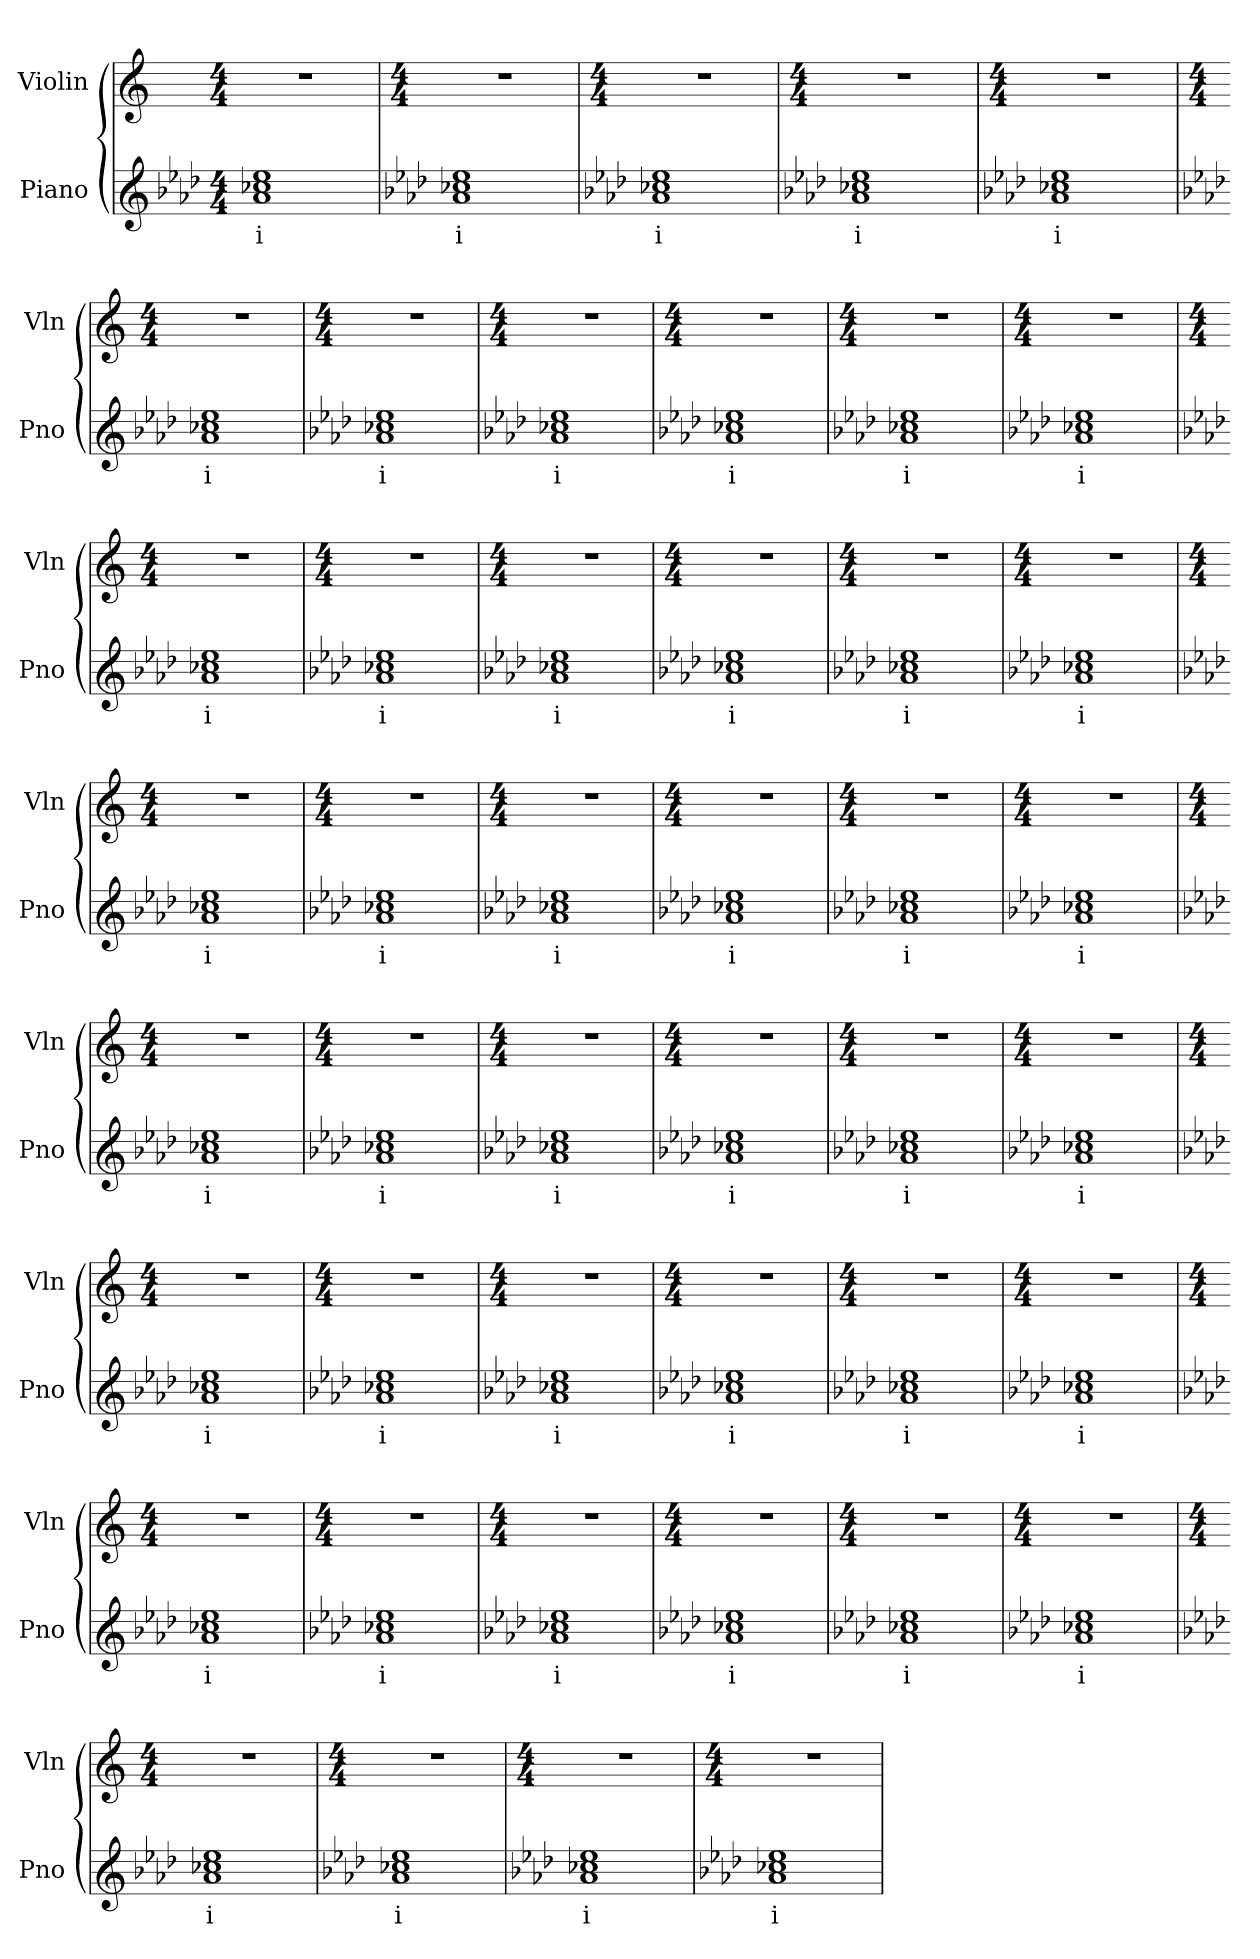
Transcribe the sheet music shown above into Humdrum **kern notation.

**kern	**text	**kern
*part2	*part2	*part1
*staff2	*staff2	*staff1
*I"Piano	*	*I"Violin
*I'Pno	*	*I'Vln
*	*	*clefG2
*k[b-e-a-d-]	*	*
*A-:	*	*
*M4/4	*	*M4/4
=	=	=
1a- 1cc-X 1ee-	i	1r
=	=	=
*k[b-e-a-d-]	*	*
*A-:	*	*
*	*	*M4/4
1a- 1cc-X 1ee-	i	1r
=	=	=
*k[b-e-a-d-]	*	*
*A-:	*	*
*	*	*M4/4
1a- 1cc-X 1ee-	i	1r
=	=	=
*k[b-e-a-d-]	*	*
*A-:	*	*
*	*	*M4/4
1a- 1cc-X 1ee-	i	1r
=	=	=
*k[b-e-a-d-]	*	*
*A-:	*	*
*	*	*M4/4
1a- 1cc-X 1ee-	i	1r
=	=	=
*k[b-e-a-d-]	*	*
*A-:	*	*
*	*	*M4/4
1a- 1cc-X 1ee-	i	1r
=	=	=
*k[b-e-a-d-]	*	*
*A-:	*	*
*	*	*M4/4
1a- 1cc-X 1ee-	i	1r
=	=	=
*k[b-e-a-d-]	*	*
*A-:	*	*
*	*	*M4/4
1a- 1cc-X 1ee-	i	1r
=	=	=
*k[b-e-a-d-]	*	*
*A-:	*	*
*	*	*M4/4
1a- 1cc-X 1ee-	i	1r
=	=	=
*k[b-e-a-d-]	*	*
*A-:	*	*
*	*	*M4/4
1a- 1cc-X 1ee-	i	1r
=	=	=
*k[b-e-a-d-]	*	*
*A-:	*	*
*	*	*M4/4
1a- 1cc-X 1ee-	i	1r
=	=	=
*k[b-e-a-d-]	*	*
*A-:	*	*
*	*	*M4/4
1a- 1cc-X 1ee-	i	1r
=	=	=
*k[b-e-a-d-]	*	*
*A-:	*	*
*	*	*M4/4
1a- 1cc-X 1ee-	i	1r
=	=	=
*k[b-e-a-d-]	*	*
*A-:	*	*
*	*	*M4/4
1a- 1cc-X 1ee-	i	1r
=	=	=
*k[b-e-a-d-]	*	*
*A-:	*	*
*	*	*M4/4
1a- 1cc-X 1ee-	i	1r
=	=	=
*k[b-e-a-d-]	*	*
*A-:	*	*
*	*	*M4/4
1a- 1cc-X 1ee-	i	1r
=	=	=
*k[b-e-a-d-]	*	*
*A-:	*	*
*	*	*M4/4
1a- 1cc-X 1ee-	i	1r
=	=	=
*k[b-e-a-d-]	*	*
*A-:	*	*
*	*	*M4/4
1a- 1cc-X 1ee-	i	1r
=	=	=
*k[b-e-a-d-]	*	*
*A-:	*	*
*	*	*M4/4
1a- 1cc-X 1ee-	i	1r
=	=	=
*k[b-e-a-d-]	*	*
*A-:	*	*
*	*	*M4/4
1a- 1cc-X 1ee-	i	1r
=	=	=
*k[b-e-a-d-]	*	*
*A-:	*	*
*	*	*M4/4
1a- 1cc-X 1ee-	i	1r
=	=	=
*k[b-e-a-d-]	*	*
*A-:	*	*
*	*	*M4/4
1a- 1cc-X 1ee-	i	1r
=	=	=
*k[b-e-a-d-]	*	*
*A-:	*	*
*	*	*M4/4
1a- 1cc-X 1ee-	i	1r
=	=	=
*k[b-e-a-d-]	*	*
*A-:	*	*
*	*	*M4/4
1a- 1cc-X 1ee-	i	1r
=	=	=
*k[b-e-a-d-]	*	*
*A-:	*	*
*	*	*M4/4
1a- 1cc-X 1ee-	i	1r
=	=	=
*k[b-e-a-d-]	*	*
*A-:	*	*
*	*	*M4/4
1a- 1cc-X 1ee-	i	1r
=	=	=
*k[b-e-a-d-]	*	*
*A-:	*	*
*	*	*M4/4
1a- 1cc-X 1ee-	i	1r
=	=	=
*k[b-e-a-d-]	*	*
*A-:	*	*
*	*	*M4/4
1a- 1cc-X 1ee-	i	1r
=	=	=
*k[b-e-a-d-]	*	*
*A-:	*	*
*	*	*M4/4
1a- 1cc-X 1ee-	i	1r
=	=	=
*k[b-e-a-d-]	*	*
*A-:	*	*
*	*	*M4/4
1a- 1cc-X 1ee-	i	1r
=	=	=
*k[b-e-a-d-]	*	*
*A-:	*	*
*	*	*M4/4
1a- 1cc-X 1ee-	i	1r
=	=	=
*k[b-e-a-d-]	*	*
*A-:	*	*
*	*	*M4/4
1a- 1cc-X 1ee-	i	1r
=	=	=
*k[b-e-a-d-]	*	*
*A-:	*	*
*	*	*M4/4
1a- 1cc-X 1ee-	i	1r
=	=	=
*k[b-e-a-d-]	*	*
*A-:	*	*
*	*	*M4/4
1a- 1cc-X 1ee-	i	1r
=	=	=
*k[b-e-a-d-]	*	*
*A-:	*	*
*	*	*M4/4
1a- 1cc-X 1ee-	i	1r
=	=	=
*k[b-e-a-d-]	*	*
*A-:	*	*
*	*	*M4/4
1a- 1cc-X 1ee-	i	1r
=	=	=
*k[b-e-a-d-]	*	*
*A-:	*	*
*	*	*M4/4
1a- 1cc-X 1ee-	i	1r
=	=	=
*k[b-e-a-d-]	*	*
*A-:	*	*
*	*	*M4/4
1a- 1cc-X 1ee-	i	1r
=	=	=
*k[b-e-a-d-]	*	*
*A-:	*	*
*	*	*M4/4
1a- 1cc-X 1ee-	i	1r
=	=	=
*k[b-e-a-d-]	*	*
*A-:	*	*
*	*	*M4/4
1a- 1cc-X 1ee-	i	1r
=	=	=
*k[b-e-a-d-]	*	*
*A-:	*	*
*	*	*M4/4
1a- 1cc-X 1ee-	i	1r
=	=	=
*k[b-e-a-d-]	*	*
*A-:	*	*
*	*	*M4/4
1a- 1cc-X 1ee-	i	1r
=	=	=
*k[b-e-a-d-]	*	*
*A-:	*	*
*	*	*M4/4
1a- 1cc-X 1ee-	i	1r
=	=	=
*k[b-e-a-d-]	*	*
*A-:	*	*
*	*	*M4/4
1a- 1cc-X 1ee-	i	1r
=	=	=
*k[b-e-a-d-]	*	*
*A-:	*	*
*	*	*M4/4
1a- 1cc-X 1ee-	i	1r
=	=	=
*-	*-	*-
